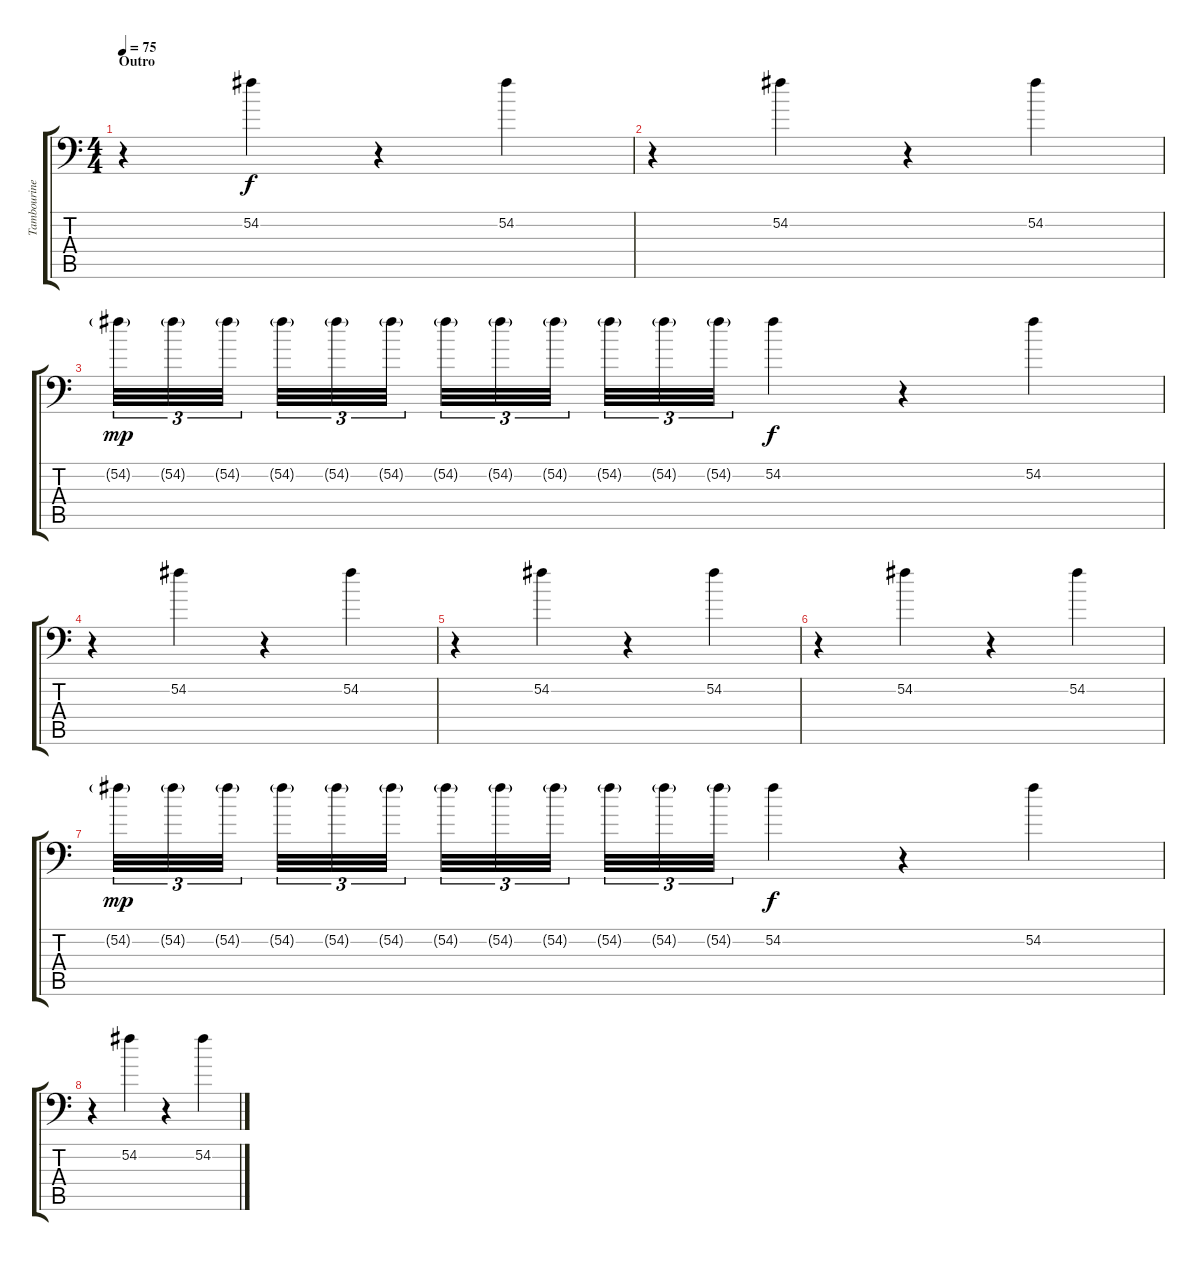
\track ("Tambourine" "Tambourine") {instrument acousticgrandpiano}
\staff {score tabs}
\tuning (C-1 C-1 C-1 C-1 C-1 C-1) {hide}
\ts (4 4)
\section ("" "Outro")
\tempo 75
\clef f4
\ks c
r.4{dy f} 54.2.4 r.4 54.2.4 |
r.4 54.2.4 r.4 54.2.4 |
54.2{g}.32{tu (3 2) dy mp} 54.2{g}.32{tu (3 2)} 54.2{g}.32{tu (3 2)} 54.2{g}.32{tu (3 2)} 54.2{g}.32{tu (3 2)} 54.2{g}.32{tu (3 2)} 54.2{g}.32{tu (3 2)} 54.2{g}.32{tu (3 2)} 54.2{g}.32{tu (3 2)} 54.2{g}.32{tu (3 2)} 54.2{g}.32{tu (3 2)} 54.2{g}.32{tu (3 2)} 54.2.4{dy f} r.4 54.2.4 |
r.4 54.2.4 r.4 54.2.4 |
r.4 54.2.4 r.4 54.2.4 |
r.4 54.2.4 r.4 54.2.4 |
54.2{g}.32{tu (3 2) dy mp} 54.2{g}.32{tu (3 2)} 54.2{g}.32{tu (3 2)} 54.2{g}.32{tu (3 2)} 54.2{g}.32{tu (3 2)} 54.2{g}.32{tu (3 2)} 54.2{g}.32{tu (3 2)} 54.2{g}.32{tu (3 2)} 54.2{g}.32{tu (3 2)} 54.2{g}.32{tu (3 2)} 54.2{g}.32{tu (3 2)} 54.2{g}.32{tu (3 2)} 54.2.4{dy f} r.4 54.2.4 |
r.4 54.2.4 r.4 54.2.4
